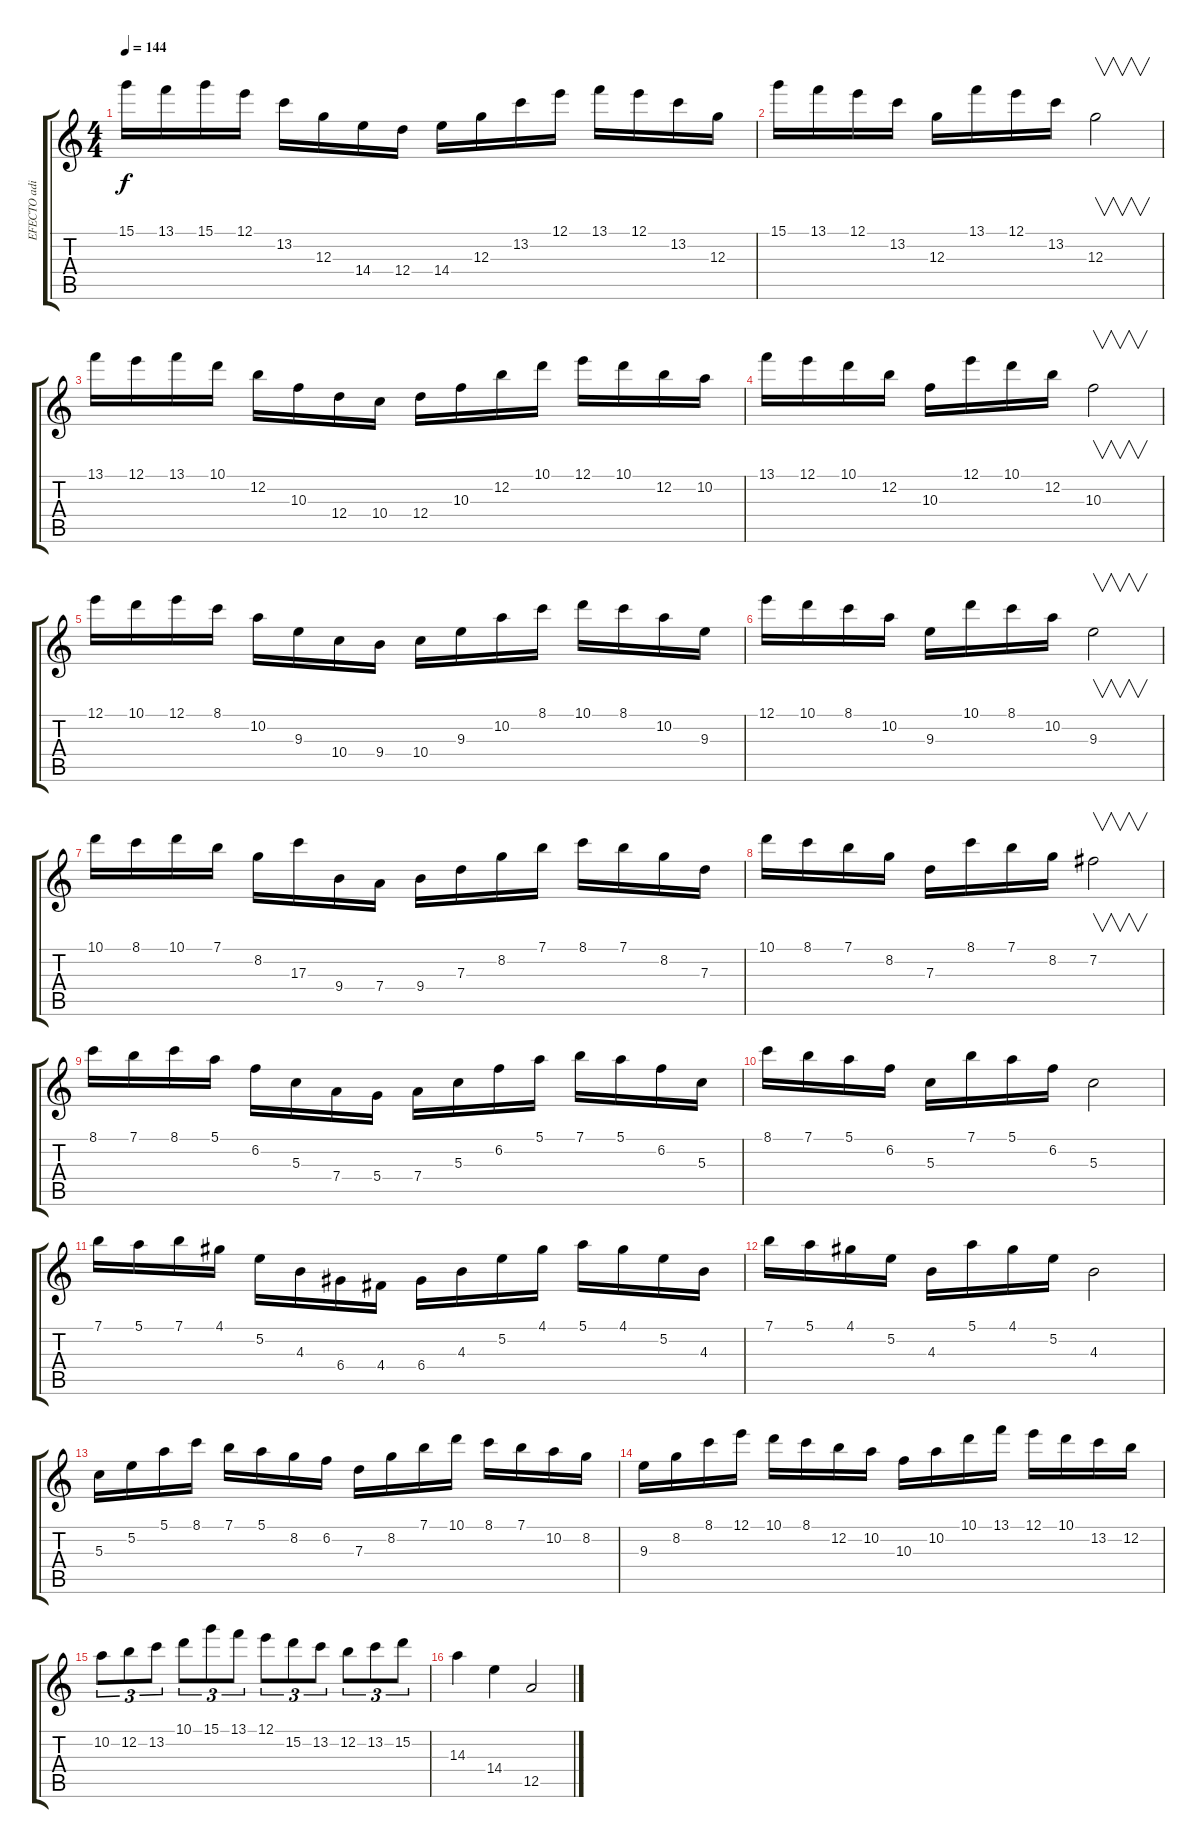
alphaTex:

\track ("EFECTO adicional" "EFECTO adi") {instrument synthbass1}
\staff {score tabs}
\tuning (E4 B3 G3 D3 A2 E2) {hide}
\ts (4 4)
\tempo 144
\clef g2
\ks c
15.1.16{dy f instrument synthbass1} 13.1.16 15.1.16 12.1.16 13.2.16 12.3.16 14.4.16 12.4.16 14.4.16 12.3.16 13.2.16 12.1.16 13.1.16 12.1.16 13.2.16 12.3.16 |
15.1.16 13.1.16 12.1.16 13.2.16 12.3.16 13.1.16 12.1.16 13.2.16 12.3.2{v} |
13.1.16 12.1.16 13.1.16 10.1.16 12.2.16 10.3.16 12.4.16 10.4.16 12.4.16 10.3.16 12.2.16 10.1.16 12.1.16 10.1.16 12.2.16 10.2.16 |
13.1.16 12.1.16 10.1.16 12.2.16 10.3.16 12.1.16 10.1.16 12.2.16 10.3.2{v} |
12.1.16 10.1.16 12.1.16 8.1.16 10.2.16 9.3.16 10.4.16 9.4.16 10.4.16 9.3.16 10.2.16 8.1.16 10.1.16 8.1.16 10.2.16 9.3.16 |
12.1.16 10.1.16 8.1.16 10.2.16 9.3.16 10.1.16 8.1.16 10.2.16 9.3.2{v} |
10.1.16 8.1.16 10.1.16 7.1.16 8.2.16 17.3.16 9.4.16 7.4.16 9.4.16 7.3.16 8.2.16 7.1.16 8.1.16 7.1.16 8.2.16 7.3.16 |
10.1.16 8.1.16 7.1.16 8.2.16 7.3.16 8.1.16 7.1.16 8.2.16 7.2.2{v} |
8.1.16 7.1.16 8.1.16 5.1.16 6.2.16 5.3.16 7.4.16 5.4.16 7.4.16 5.3.16 6.2.16 5.1.16 7.1.16 5.1.16 6.2.16 5.3.16 |
8.1.16 7.1.16 5.1.16 6.2.16 5.3.16 7.1.16 5.1.16 6.2.16 5.3.2 |
7.1.16 5.1.16 7.1.16 4.1.16 5.2.16 4.3.16 6.4.16 4.4.16 6.4.16 4.3.16 5.2.16 4.1.16 5.1.16 4.1.16 5.2.16 4.3.16 |
7.1.16 5.1.16 4.1.16 5.2.16 4.3.16 5.1.16 4.1.16 5.2.16 4.3.2 |
5.3.16 5.2.16 5.1.16 8.1.16 7.1.16 5.1.16 8.2.16 6.2.16 7.3.16 8.2.16 7.1.16 10.1.16 8.1.16 7.1.16 10.2.16 8.2.16 |
9.3.16 8.2.16 8.1.16 12.1.16 10.1.16 8.1.16 12.2.16 10.2.16 10.3.16 10.2.16 10.1.16 13.1.16 12.1.16 10.1.16 13.2.16 12.2.16 |
10.2.8{tu (3 2)} 12.2.8{tu (3 2)} 13.2.8{tu (3 2)} 10.1.8{tu (3 2)} 15.1.8{tu (3 2)} 13.1.8{tu (3 2)} 12.1.8{tu (3 2)} 15.2.8{tu (3 2)} 13.2.8{tu (3 2)} 12.2.8{tu (3 2)} 13.2.8{tu (3 2)} 15.2.8{tu (3 2)} |
14.3.4 14.4.4 12.5.2
